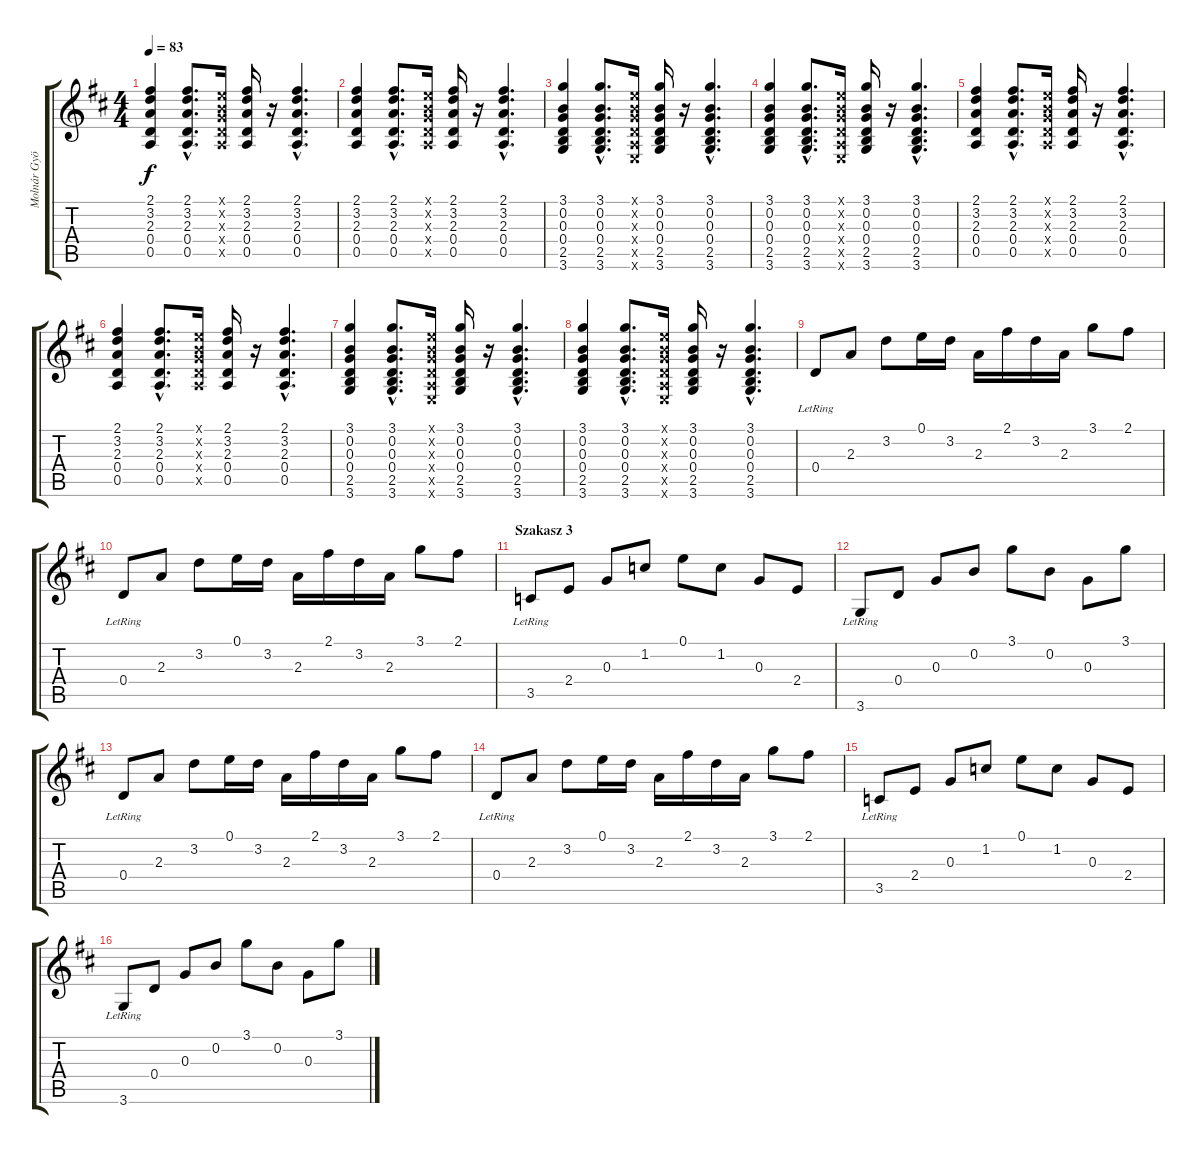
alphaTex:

\track ("Molnár György \"Elefánt\" Gitár 1" "Molnár Gyö") {instrument electricguitarjazz}
\staff {score tabs}
\tuning (E4 B3 G3 D3 A2 E2) {hide}
\ts (4 4)
\tempo 83
\clef g2
\ks d
(2.1 3.2 2.3 0.4 0.5).4{dy f} (2.1{hac} 3.2{hac} 2.3{hac} 0.4{hac} 0.5{hac}).8{d} (0.1{x} 0.2{x} 0.3{x} 0.4{x} 0.5{x}).16 (2.1 3.2 2.3 0.4 0.5).16 r.16 (2.1{hac} 3.2{hac} 2.3{hac} 0.4{hac} 0.5{hac}).4{d} |
(2.1 3.2 2.3 0.4 0.5).4 (2.1{hac} 3.2{hac} 2.3{hac} 0.4{hac} 0.5{hac}).8{d} (0.1{x} 0.2{x} 0.3{x} 0.4{x} 0.5{x}).16 (2.1 3.2 2.3 0.4 0.5).16 r.16 (2.1{hac} 3.2{hac} 2.3{hac} 0.4{hac} 0.5{hac}).4{d} |
(3.1 0.2 0.3 0.4 2.5 3.6).4{volume 7 instrument acousticguitarsteel} (3.1{hac} 0.2{hac} 0.3{hac} 0.4{hac} 2.5{hac} 3.6{hac}).8{d} (0.1{x} 0.2{x} 0.3{x} 0.4{x} 0.5{x} 0.6{x}).16 (3.1 0.2 0.3 0.4 2.5 3.6).16 r.16 (3.1{hac} 0.2{hac} 0.3{hac} 0.4{hac} 2.5{hac} 3.6{hac}).4{d} |
(3.1 0.2 0.3 0.4 2.5 3.6).4 (3.1{hac} 0.2{hac} 0.3{hac} 0.4{hac} 2.5{hac} 3.6{hac}).8{d} (0.1{x} 0.2{x} 0.3{x} 0.4{x} 0.5{x} 0.6{x}).16 (3.1 0.2 0.3 0.4 2.5 3.6).16 r.16 (3.1{hac} 0.2{hac} 0.3{hac} 0.4{hac} 2.5{hac} 3.6{hac}).4{d} |
(2.1 3.2 2.3 0.4 0.5).4 (2.1{hac} 3.2{hac} 2.3{hac} 0.4{hac} 0.5{hac}).8{d} (0.1{x} 0.2{x} 0.3{x} 0.4{x} 0.5{x}).16 (2.1 3.2 2.3 0.4 0.5).16 r.16 (2.1{hac} 3.2{hac} 2.3{hac} 0.4{hac} 0.5{hac}).4{d} |
(2.1 3.2 2.3 0.4 0.5).4 (2.1{hac} 3.2{hac} 2.3{hac} 0.4{hac} 0.5{hac}).8{d} (0.1{x} 0.2{x} 0.3{x} 0.4{x} 0.5{x}).16 (2.1 3.2 2.3 0.4 0.5).16 r.16 (2.1{hac} 3.2{hac} 2.3{hac} 0.4{hac} 0.5{hac}).4{d} |
(3.1 0.2 0.3 0.4 2.5 3.6).4{volume 7 instrument acousticguitarsteel} (3.1{hac} 0.2{hac} 0.3{hac} 0.4{hac} 2.5{hac} 3.6{hac}).8{d} (0.1{x} 0.2{x} 0.3{x} 0.4{x} 0.5{x} 0.6{x}).16 (3.1 0.2 0.3 0.4 2.5 3.6).16 r.16 (3.1{hac} 0.2{hac} 0.3{hac} 0.4{hac} 2.5{hac} 3.6{hac}).4{d} |
(3.1 0.2 0.3 0.4 2.5 3.6).4 (3.1{hac} 0.2{hac} 0.3{hac} 0.4{hac} 2.5{hac} 3.6{hac}).8{d} (0.1{x} 0.2{x} 0.3{x} 0.4{x} 0.5{x} 0.6{x}).16 (3.1 0.2 0.3 0.4 2.5 3.6).16 r.16 (3.1{hac} 0.2{hac} 0.3{hac} 0.4{hac} 2.5{hac} 3.6{hac}).4{d} |
0.4{lr}.8{volume 15 instrument electricguitarjazz} 2.3.8 3.2.8 0.1.16 3.2.16 2.3.16 2.1.16 3.2.16 2.3.16 3.1.8 2.1.8 |
0.4{lr}.8 2.3.8 3.2.8 0.1.16 3.2.16 2.3.16 2.1.16 3.2.16 2.3.16 3.1.8 2.1.8 |
\section ("" "Szakasz 3")
3.5{lr}.8 2.4.8 0.3.8 1.2.8 0.1.8 1.2.8 0.3.8 2.4.8 |
3.6{lr}.8 0.4.8 0.3.8 0.2.8 3.1.8 0.2.8 0.3.8 3.1.8 |
0.4{lr}.8 2.3.8 3.2.8 0.1.16 3.2.16 2.3.16 2.1.16 3.2.16 2.3.16 3.1.8 2.1.8 |
0.4{lr}.8 2.3.8 3.2.8 0.1.16 3.2.16 2.3.16 2.1.16 3.2.16 2.3.16 3.1.8 2.1.8 |
3.5{lr}.8 2.4.8 0.3.8 1.2.8 0.1.8 1.2.8 0.3.8 2.4.8 |
3.6{lr}.8 0.4.8 0.3.8 0.2.8 3.1.8 0.2.8 0.3.8 3.1.8
